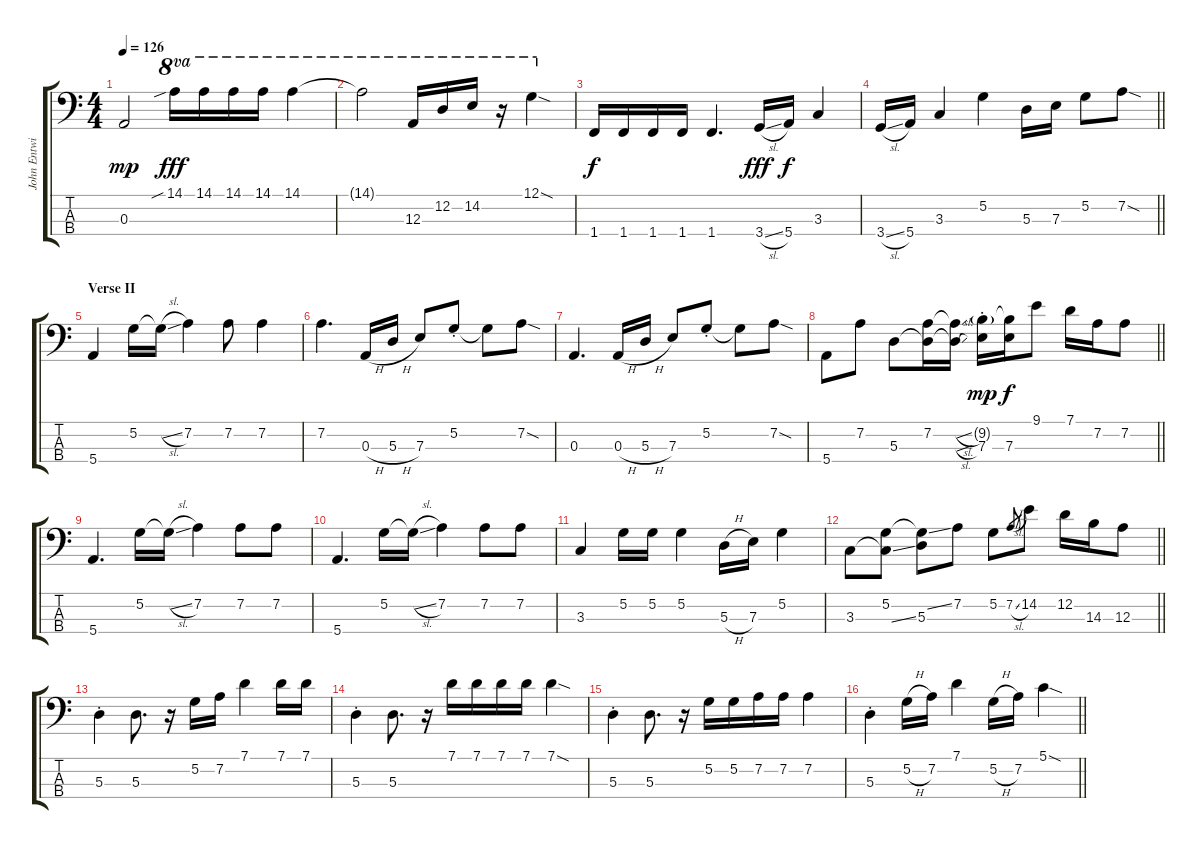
\track ("John Entwistle" "John Entwi") {instrument electricbassfinger}
\staff {score tabs}
\tuning (G2 D2 A1 E1) {hide}
\ts (4 4)
\tempo 126
\clef f4
\ks c
0.3{t}.2{dy mp} 14.1{sib}.16{ot 8va dy fff} 14.1.16{ot 8va} 14.1.16{ot 8va} 14.1.16{ot 8va} 14.1.4{ot 8va} |
14.1{t}.2{ot 8va} 12.3.16{ot 8va} 12.2.16{ot 8va} 14.2.16{ot 8va} r.16{ot 8va} 12.1{sod}.4{ot 8va} |
1.4.16{dy f} 1.4.16 1.4.16 1.4.16 1.4.4{d} 3.4{sl}.16{dy fff} 5.4.16{dy f} 3.3.4 |
\barLineRight lightlight
3.4{sl}.16 5.4.16 3.3.4 5.2.4 5.3.16 7.3.16 5.2.8 7.2{sod}.8 |
\section ("" "Verse II")
5.4.4 5.2.16 5.2{sl t}.16 7.2.4 7.2.8 7.2.4 |
7.2.4{d} 0.3{h}.16 5.3{h}.16 7.3.8{beam Up} 5.2{st}.8{beam Up} 5.2{t}.8{beam Down} 7.2{sod}.8{beam Down} |
0.3.4{d} 0.3{h}.16 5.3{h}.16 7.3.8{beam Up} 5.2{st}.8{beam Up} 5.2{t}.8{beam Down} 7.2{sod}.8{beam Down} |
\barLineRight lightlight
5.4.8 7.2.8 5.3.8 (7.2 5.3{t}).16 (7.2{sl t} 5.3{sl t}).16 (9.2{g st} 7.3).16{dy mp} (9.2{t} 7.3).16{dy f} 9.1.8 7.1.16 7.2.16 7.2.8 |
5.4.4{d} 5.2.16 5.2{sl t}.16 7.2.4 7.2.8 7.2.8 |
5.4.4{d} 5.2.16 5.2{sl t}.16 7.2.4 7.2.8 7.2.8 |
3.3.4 5.2.16 5.2.16 5.2.4 5.3{h}.16 7.3.16 5.2.4 |
\barLineRight lightlight
3.3.8 (5.2 3.3{ss t}).8 (5.2{ss t} 5.3).8 7.2.8 5.2.8 7.2{sl}.8{gr} 14.2.8 12.2.16 14.3.16 12.3.8 |
5.3{st}.4 5.3.8{d} r.16 5.2.16 7.2.16 7.1.4 7.1.16 7.1.16 |
5.3{st}.4 5.3.8{d} r.16 7.1.16 7.1.16 7.1.16 7.1.16 7.1{sod}.4 |
5.3{st}.4 5.3.8{d} r.16 5.2.16 5.2.16 7.2.16 7.2.16 7.2.4 |
\barLineRight lightlight
5.3{st}.4 5.2{h}.16 7.2.16 7.1.4 5.2{h}.16 7.2.16 5.1{sod}.4
